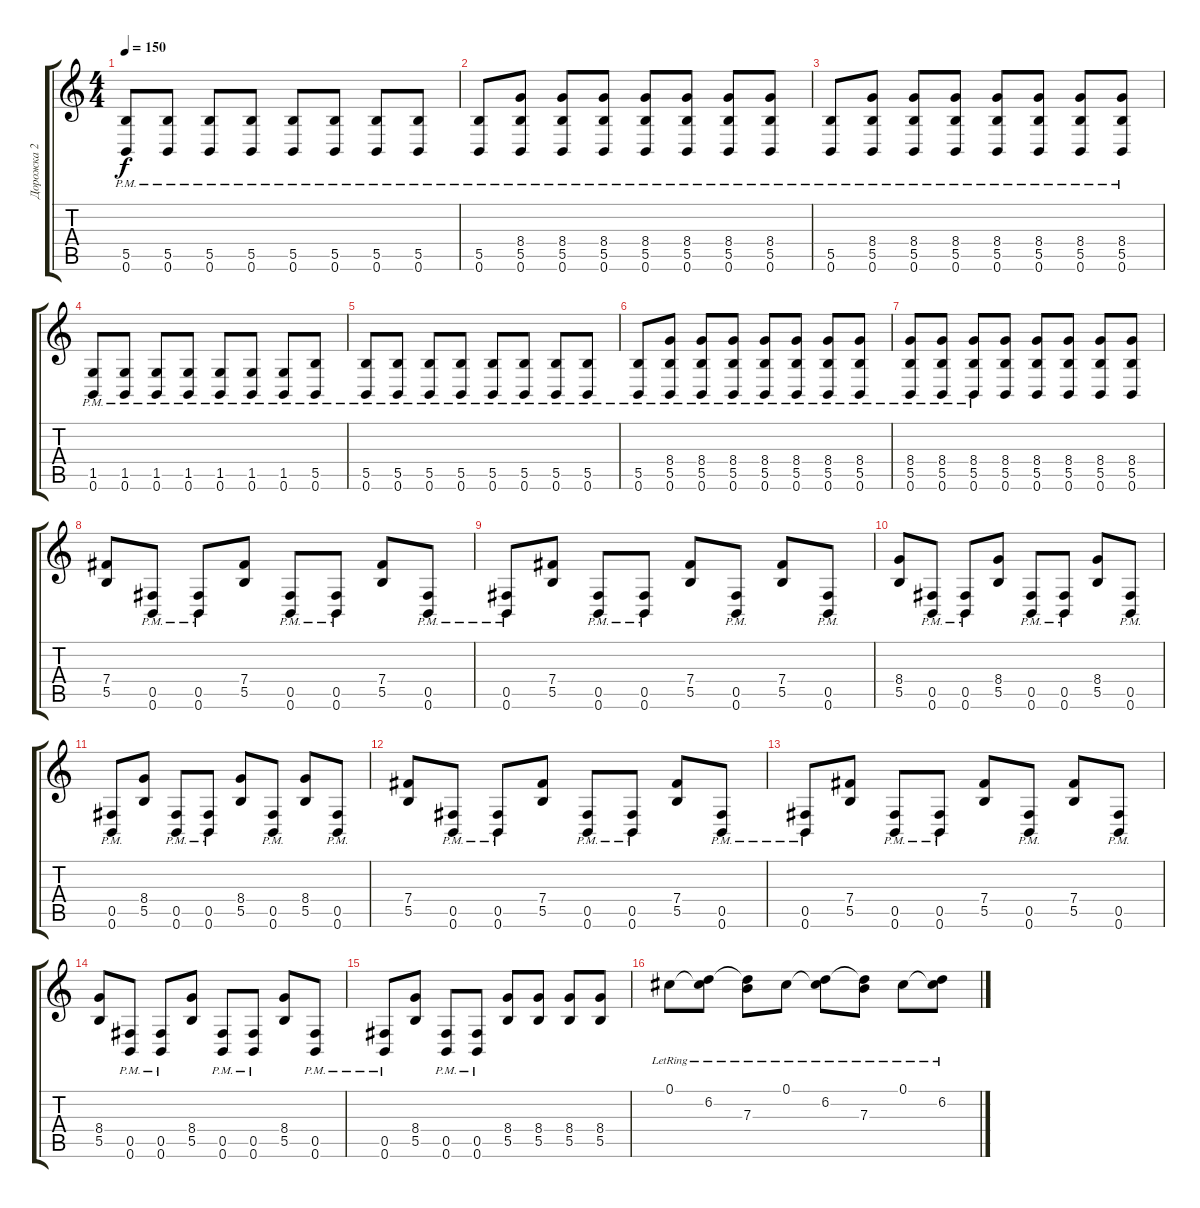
\track ("Дорожка 2" "Дорожка 2") {instrument electricguitarjazz}
\staff {score tabs}
\tuning (Db4 Ab3 E3 B2 Gb2 B1) {hide}
\ts (4 4)
\tempo 150
\clef g2
\ks c
(5.5{pm} 0.6{pm}).8{dy f} (5.5{pm} 0.6{pm}).8 (5.5{pm} 0.6{pm}).8 (5.5{pm} 0.6{pm}).8 (5.5{pm} 0.6{pm}).8 (5.5{pm} 0.6{pm}).8 (5.5{pm} 0.6{pm}).8 (5.5{pm} 0.6{pm}).8 |
(5.5{pm} 0.6{pm}).8 (8.4{pm} 5.5{pm} 0.6{pm}).8 (8.4{pm} 5.5{pm} 0.6{pm}).8 (8.4{pm} 5.5{pm} 0.6{pm}).8 (8.4{pm} 5.5{pm} 0.6{pm}).8 (8.4{pm} 5.5{pm} 0.6{pm}).8 (8.4{pm} 5.5{pm} 0.6{pm}).8 (8.4{pm} 5.5{pm} 0.6{pm}).8 |
(5.5{pm} 0.6{pm}).8 (8.4{pm} 5.5{pm} 0.6{pm}).8 (8.4{pm} 5.5{pm} 0.6{pm}).8 (8.4{pm} 5.5{pm} 0.6{pm}).8 (8.4{pm} 5.5{pm} 0.6{pm}).8 (8.4{pm} 5.5{pm} 0.6{pm}).8 (8.4{pm} 5.5{pm} 0.6{pm}).8 (8.4{pm} 5.5{pm} 0.6{pm}).8 |
(1.5{pm} 0.6{pm}).8 (1.5{pm} 0.6{pm}).8 (1.5{pm} 0.6{pm}).8 (1.5{pm} 0.6{pm}).8 (1.5{pm} 0.6{pm}).8 (1.5{pm} 0.6{pm}).8 (1.5{pm} 0.6{pm}).8 (5.5{pm} 0.6{pm}).8 |
(5.5{pm} 0.6{pm}).8 (5.5{pm} 0.6{pm}).8 (5.5{pm} 0.6{pm}).8 (5.5{pm} 0.6{pm}).8 (5.5{pm} 0.6{pm}).8 (5.5{pm} 0.6{pm}).8 (5.5{pm} 0.6{pm}).8 (5.5{pm} 0.6{pm}).8 |
(5.5{pm} 0.6{pm}).8 (8.4{pm} 5.5{pm} 0.6{pm}).8 (8.4{pm} 5.5{pm} 0.6{pm}).8 (8.4{pm} 5.5{pm} 0.6{pm}).8 (8.4{pm} 5.5{pm} 0.6{pm}).8 (8.4{pm} 5.5{pm} 0.6{pm}).8 (8.4{pm} 5.5{pm} 0.6{pm}).8 (8.4{pm} 5.5{pm} 0.6{pm}).8 |
(8.4{pm} 5.5{pm} 0.6{pm}).8 (8.4{pm} 5.5{pm} 0.6{pm}).8 (8.4{pm} 5.5{pm} 0.6{pm}).8 (8.4 5.5 0.6).8 (8.4 5.5 0.6).8 (8.4 5.5 0.6).8 (8.4 5.5 0.6).8 (8.4 5.5 0.6).8 |
(7.4 5.5).8 (0.5{pm} 0.6{pm}).8 (0.5{pm} 0.6{pm}).8 (7.4 5.5).8 (0.5{pm} 0.6{pm}).8 (0.5{pm} 0.6{pm}).8 (7.4 5.5).8 (0.5{pm} 0.6{pm}).8 |
(0.5{pm} 0.6{pm}).8 (7.4 5.5).8 (0.5{pm} 0.6{pm}).8 (0.5{pm} 0.6{pm}).8 (7.4 5.5).8 (0.5{pm} 0.6{pm}).8 (7.4 5.5).8 (0.5{pm} 0.6{pm}).8 |
(8.4 5.5).8 (0.5{pm} 0.6{pm}).8 (0.5{pm} 0.6{pm}).8 (8.4 5.5).8 (0.5{pm} 0.6{pm}).8 (0.5{pm} 0.6{pm}).8 (8.4 5.5).8 (0.5{pm} 0.6{pm}).8 |
(0.5{pm} 0.6{pm}).8 (8.4 5.5).8 (0.5{pm} 0.6{pm}).8 (0.5{pm} 0.6{pm}).8 (8.4 5.5).8 (0.5{pm} 0.6{pm}).8 (8.4 5.5).8 (0.5{pm} 0.6{pm}).8 |
(7.4 5.5).8 (0.5{pm} 0.6{pm}).8 (0.5{pm} 0.6{pm}).8 (7.4 5.5).8 (0.5{pm} 0.6{pm}).8 (0.5{pm} 0.6{pm}).8 (7.4 5.5).8 (0.5{pm} 0.6{pm}).8 |
(0.5{pm} 0.6{pm}).8 (7.4 5.5).8 (0.5{pm} 0.6{pm}).8 (0.5{pm} 0.6{pm}).8 (7.4 5.5).8 (0.5{pm} 0.6{pm}).8 (7.4 5.5).8 (0.5{pm} 0.6{pm}).8 |
(8.4 5.5).8 (0.5{pm} 0.6{pm}).8 (0.5{pm} 0.6{pm}).8 (8.4 5.5).8 (0.5{pm} 0.6{pm}).8 (0.5{pm} 0.6{pm}).8 (8.4 5.5).8 (0.5{pm} 0.6{pm}).8 |
(0.5{pm} 0.6{pm}).8 (8.4 5.5).8 (0.5{pm} 0.6{pm}).8 (0.5{pm} 0.6{pm}).8 (8.4 5.5).8 (8.4 5.5).8 (8.4 5.5).8 (8.4 5.5).8 |
0.1{lr}.8 (0.1{t} 6.2{lr}).8 (6.2{t} 7.3{lr}).8 0.1{lr}.8 (0.1{t} 6.2{lr}).8 (6.2{t} 7.3{lr}).8 0.1{lr}.8 (0.1{t} 6.2{lr}).8
